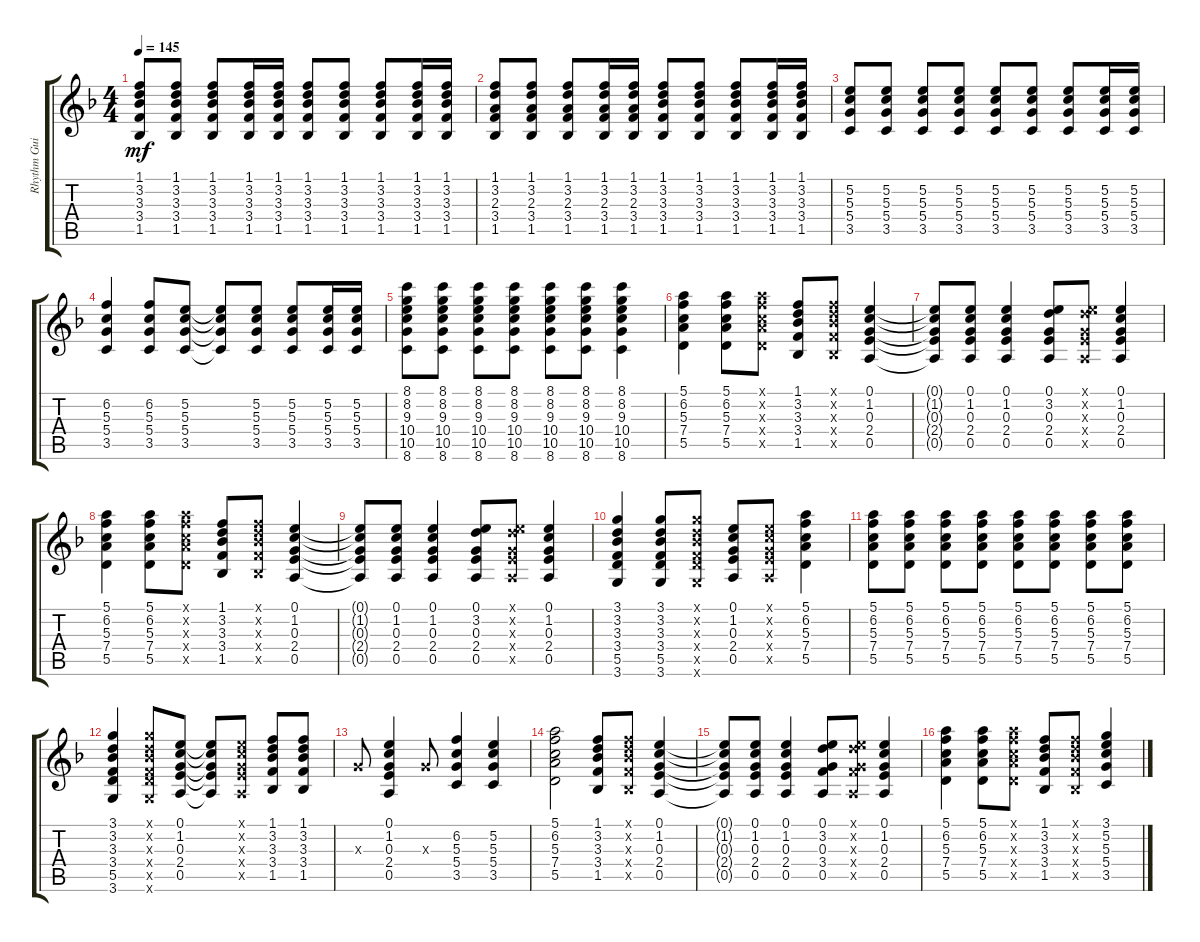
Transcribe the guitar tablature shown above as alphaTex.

\track ("Rhythm Guitar" "Rhythm Gui") {instrument electricguitarclean}
\staff {score tabs}
\tuning (E4 B3 G3 D3 A2 E2) {hide}
\ts (4 4)
\tempo 145
\clef g2
\ks f
(1.1 3.2 3.3 3.4 1.5).8{dy mf} (1.1 3.2 3.3 3.4 1.5).8 (1.1 3.2 3.3 3.4 1.5).8 (1.1 3.2 3.3 3.4 1.5).16 (1.1 3.2 3.3 3.4 1.5).16 (1.1 3.2 3.3 3.4 1.5).8 (1.1 3.2 3.3 3.4 1.5).8 (1.1 3.2 3.3 3.4 1.5).8 (1.1 3.2 3.3 3.4 1.5).16 (1.1 3.2 3.3 3.4 1.5).16 |
(1.1 3.2 2.3 3.4 1.5).8 (1.1 3.2 2.3 3.4 1.5).8 (1.1 3.2 2.3 3.4 1.5).8 (1.1 3.2 2.3 3.4 1.5).16 (1.1 3.2 2.3 3.4 1.5).16 (1.1 3.2 3.3 3.4 1.5).8 (1.1 3.2 3.3 3.4 1.5).8 (1.1 3.2 3.3 3.4 1.5).8 (1.1 3.2 3.3 3.4 1.5).16 (1.1 3.2 3.3 3.4 1.5).16 |
(5.2 5.3 5.4 3.5).8 (5.2 5.3 5.4 3.5).8 (5.2 5.3 5.4 3.5).8 (5.2 5.3 5.4 3.5).8 (5.2 5.3 5.4 3.5).8 (5.2 5.3 5.4 3.5).8 (5.2 5.3 5.4 3.5).8 (5.2 5.3 5.4 3.5).16 (5.2 5.3 5.4 3.5).16 |
(6.2 5.3 5.4 3.5).4 (6.2 5.3 5.4 3.5).8 (5.2 5.3 5.4 3.5).8 (5.2{t} 5.3{t} 5.4{t} 3.5{t}).8 (5.2 5.3 5.4 3.5).8 (5.2 5.3 5.4 3.5).8 (5.2 5.3 5.4 3.5).16 (5.2 5.3 5.4 3.5).16 |
(8.1 8.2 9.3 10.4 10.5 8.6).8 (8.1 8.2 9.3 10.4 10.5 8.6).8 (8.1 8.2 9.3 10.4 10.5 8.6).8 (8.1 8.2 9.3 10.4 10.5 8.6).8 (8.1 8.2 9.3 10.4 10.5 8.6).8 (8.1 8.2 9.3 10.4 10.5 8.6).8 (8.1 8.2 9.3 10.4 10.5 8.6).4 |
(5.1 6.2 5.3 7.4 5.5).4 (5.1 6.2 5.3 7.4 5.5).8 (5.1{x} 6.2{x} 5.3{x} 7.4{x} 5.5{x}).8 (1.1 3.2 3.3 3.4 1.5).8 (1.1{x} 3.2{x} 3.3{x} 3.4{x} 1.5{x}).8 (0.1 1.2 0.3 2.4 0.5).4 |
(0.1{t} 1.2{t} 0.3{t} 2.4{t} 0.5{t}).8 (0.1 1.2 0.3 2.4 0.5).8 (0.1 1.2 0.3 2.4 0.5).4 (0.1 3.2 0.3 2.4 0.5).8 (0.1{x} 3.2{x} 0.3{x} 2.4{x} 0.5{x}).8 (0.1 1.2 0.3 2.4 0.5).4 |
(5.1 6.2 5.3 7.4 5.5).4 (5.1 6.2 5.3 7.4 5.5).8 (5.1{x} 6.2{x} 5.3{x} 7.4{x} 5.5{x}).8 (1.1 3.2 3.3 3.4 1.5).8 (1.1{x} 3.2{x} 3.3{x} 3.4{x} 1.5{x}).8 (0.1 1.2 0.3 2.4 0.5).4 |
(0.1{t} 1.2{t} 0.3{t} 2.4{t} 0.5{t}).8 (0.1 1.2 0.3 2.4 0.5).8 (0.1 1.2 0.3 2.4 0.5).4 (0.1 3.2 0.3 2.4 0.5).8 (0.1{x} 3.2{x} 0.3{x} 2.4{x} 0.5{x}).8 (0.1 1.2 0.3 2.4 0.5).4 |
(3.1 3.2 3.3 3.4 5.5 3.6).4 (3.1 3.2 3.3 3.4 5.5 3.6).8 (3.1{x} 3.2{x} 3.3{x} 3.4{x} 5.5{x} 3.6{x}).8 (0.1 1.2 0.3 2.4 0.5).8 (0.1{x} 1.2{x} 0.3{x} 2.4{x} 0.5{x}).8 (5.1 6.2 5.3 7.4 5.5).4 |
(5.1 6.2 5.3 7.4 5.5).8 (5.1 6.2 5.3 7.4 5.5).8 (5.1 6.2 5.3 7.4 5.5).8 (5.1 6.2 5.3 7.4 5.5).8 (5.1 6.2 5.3 7.4 5.5).8 (5.1 6.2 5.3 7.4 5.5).8 (5.1 6.2 5.3 7.4 5.5).8 (5.1 6.2 5.3 7.4 5.5).8 |
(3.1 3.2 3.3 3.4 5.5 3.6).4 (3.1{x} 3.2{x} 3.3{x} 3.4{x} 5.5{x} 3.6{x}).8 (0.1 1.2 0.3 2.4 0.5).8 (0.1{t} 1.2{t} 0.3{t} 2.4{t} 0.5{t}).8 (0.1{x} 1.2{x} 0.3{x} 2.4{x} 0.5{x}).8 (1.1 3.2 3.3 3.4 1.5).8 (1.1 3.2 3.3 3.4 1.5).8 |
0.3{x}.8 (0.1 1.2 0.3 2.4 0.5).4 0.3{x}.8 (6.2 5.3 5.4 3.5).4 (5.2 5.3 5.4 3.5).4 |
(5.1 6.2 5.3 7.4 5.5).2 (1.1 3.2 3.3 3.4 1.5).8 (1.1{x} 3.2{x} 3.3{x} 3.4{x} 1.5{x}).8 (0.1 1.2 0.3 2.4 0.5).4 |
(0.1{t} 1.2{t} 0.3{t} 2.4{t} 0.5{t}).8 (0.1 1.2 0.3 2.4 0.5).8 (0.1 1.2 0.3 2.4 0.5).4 (0.1 3.2 0.3 3.4 0.5).8 (0.1{x} 3.2{x} 0.3{x} 3.4{x} 0.5{x}).8 (0.1 1.2 0.3 2.4 0.5).4 |
(5.1 6.2 5.3 7.4 5.5).4 (5.1 6.2 5.3 7.4 5.5).8 (5.1{x} 6.2{x} 5.3{x} 7.4{x} 5.5{x}).8 (1.1 3.2 3.3 3.4 1.5).8 (1.1{x} 3.2{x} 3.3{x} 3.4{x} 1.5{x}).8 (3.1 5.2 5.3 5.4 3.5).4
